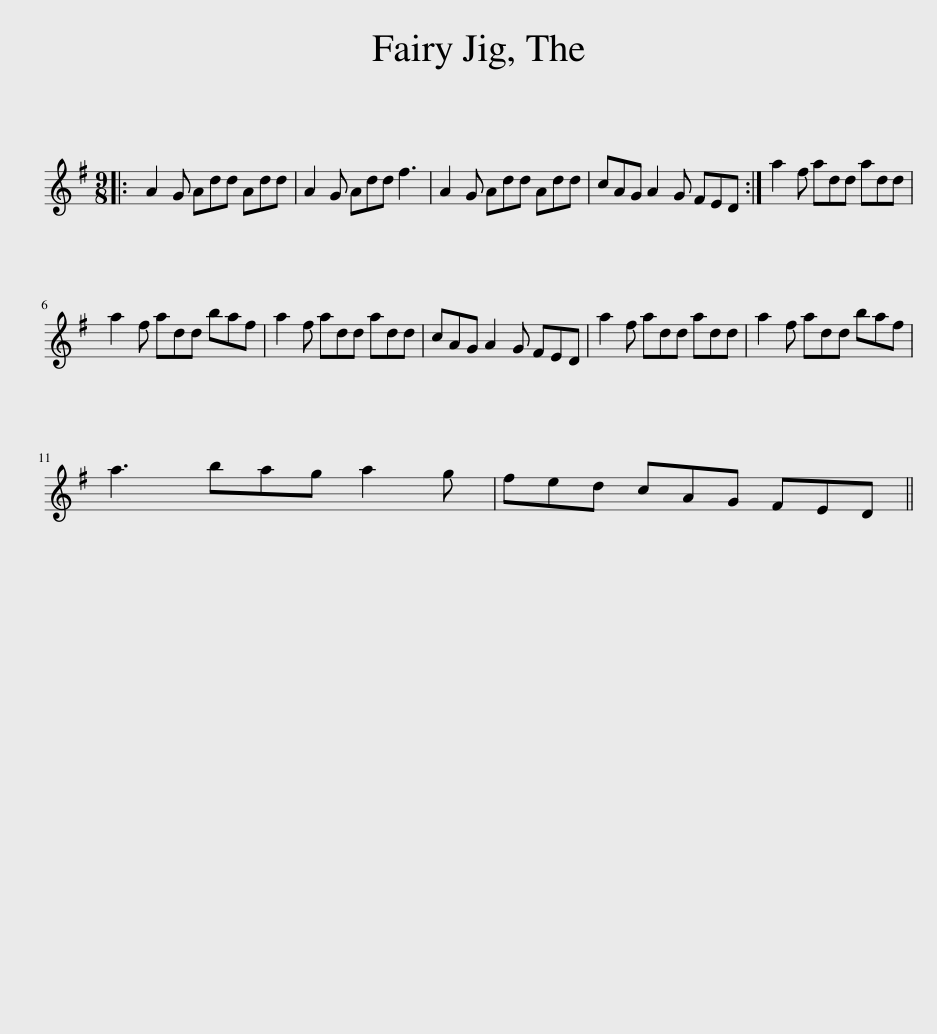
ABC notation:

X:1
L:1/8
M:9/8
I:linebreak $
K:G
V:1 treble
V:1
|: A2 G Add Add | A2 G Add f3 | A2 G Add Add | cAG A2 G FED :| a2 f add add |$ %5
 a2 f add baf | a2 f add add | cAG A2 G FED | a2 f add add | a2 f add baf |$ %10
 a3 bag a2 g | fed cAG FED || %12
